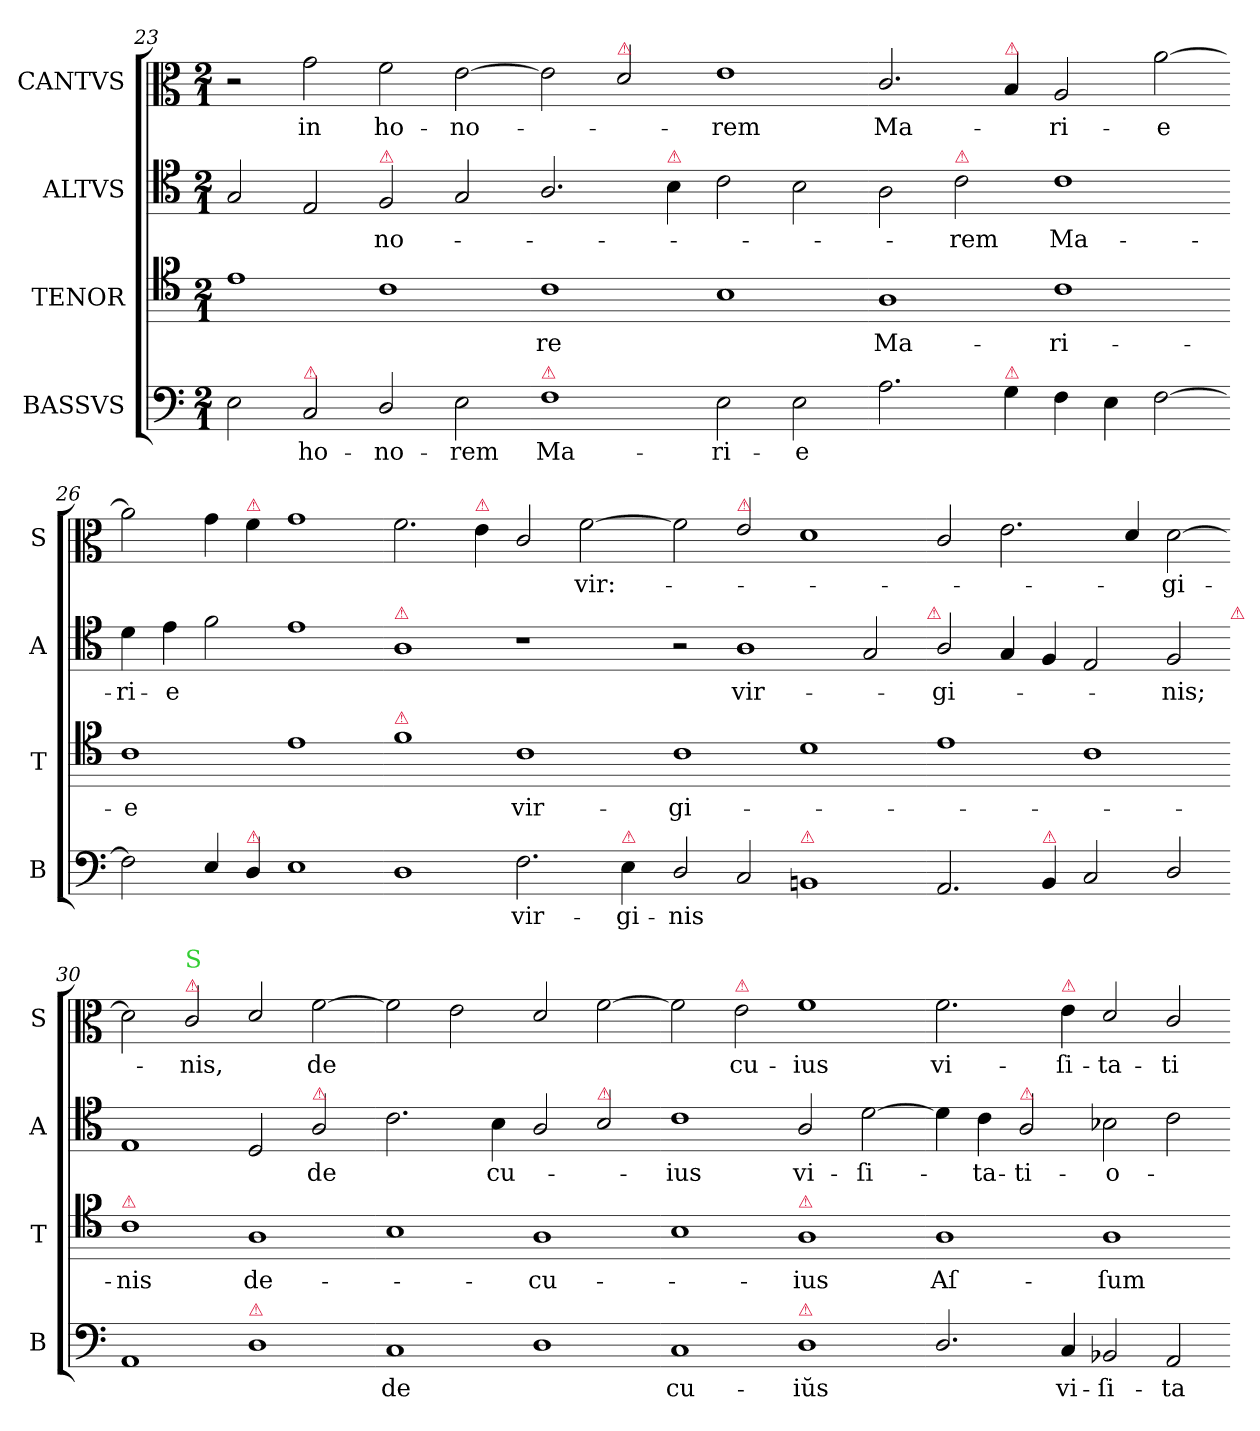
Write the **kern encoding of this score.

**kern	**text	**kern	**text	**kern	**text	**kern	**text
*part4	*part4	*part3	*part3	*part2	*part2	*part1	*part1
*staff4	*staff4	*staff3	*staff3	*staff2	*staff2	*staff1	*staff1
*I"BASSVS	*	*I"TENOR	*	*I"ALTVS	*	*I"CANTVS	*
*I'B	*	*I'T	*	*I'A	*	*I'S	*
*clefF4	*	*clefC5	*	*clefC4	*	*clefC3	*
*k[]	*	*k[]	*	*k[]	*	*k[]	*
*D:dor	*	*D:dor	*	*D:dor	*	*D:dor	*
*M2/1	*	*M2/1	*	*M2/1	*	*M2/1	*
=23	=23	=23	=23	=23	=23	=23	=23
2E\	.	1c	.	2G/	.	2r	.
!LO:TX:a:color=crimson:t=⚠	!	!	!	!	!	!	!
!	!	!	!	!	!	!	!LO:LY:i
2C/	ho-	.	.	2E/	.	2g\	in
!	!	!	!	!LO:TX:a:color=crimson:t=⚠	!	!	!
!	!	!	!	!	!LO:LY:i	!	!LO:LY:i
2D/	-no-	1A	.	2F/	-no-	2f\	ho-
!	!	!	!	!	!	!	!LO:LY:i
2E\	-rem	.	.	2G/	.	[2e\	-no-
=24-	=24-	=24-	=24-	=24-	=24-	=24-	=24-
!LO:TX:a:color=crimson:t=⚠	!	!	!	!	!	!	!
1F	Ma-	1A	-re	2.A/	.	2e\]	.
!	!	!	!	!	!	!LO:TX:a:color=crimson:t=⚠	!
.	.	.	.	.	.	2d/	.
!	!	!	!	!LO:TX:a:color=crimson:t=⚠	!	!	!
.	.	.	.	4B\	.	.	.
!	!	!	!	!	!	!	!LO:LY:i
2E\	-ri-	1G	.	2c\	.	1e	-rem
2E\	-e	.	.	2B\	.	.	.
=25-	=25-	=25-	=25-	=25-	=25-	=25-	=25-
2.A\	.	1F	Ma-	2A\	.	2.c/	Ma-
!	!	!	!	!LO:TX:a:color=crimson:t=⚠	!	!	!
!	!	!	!	!	!LO:LY:i	!	!
.	.	.	.	2c\	-rem	.	.
!	!	!	!	!	!	!LO:TX:a:color=crimson:t=⚠	!
!LO:TX:a:color=crimson:t=⚠	!	!	!	!	!	!	!
4G\	.	.	.	.	.	4B/	.
4F\	.	1A	-ri-	1c	Ma-	2A/	-ri-
4E\	.	.	.	.	.	.	.
[2F\	.	.	.	.	.	[2a\	-e
=26-	=26-	=26-	=26-	=26-	=26-	=26-	=26-
2F\]	.	1A	-e	4d\	-ri-	2a\]	.
.	.	.	.	4e\	-e	.	.
4E/	.	.	.	2f\	.	4g\	.
!	!	!	!	!	!	!LO:TX:a:color=crimson:t=⚠	!
!LO:TX:a:color=crimson:t=⚠	!	!	!	!	!	!	!
4D/	.	.	.	.	.	4f\	.
1E	.	1c	.	1e	.	1g	.
=27-	=27-	=27-	=27-	=27-	=27-	=27-	=27-
!	!	!	!	!LO:TX:a:color=crimson:t=⚠	!	!	!
!	!	!LO:TX:a:color=crimson:t=⚠	!	!	!	!	!
1D	.	1d	.	1A	.	2.f\	.
!	!	!	!	!	!	!LO:TX:a:color=crimson:t=⚠	!
.	.	.	.	.	.	4e\	.
2.F\	vir-	1A	vir-	1r	.	2c/	.
.	.	.	.	.	.	[2f\	vir:-
!LO:TX:a:color=crimson:t=⚠	!	!	!	!	!	!	!
4E\	-gi-	.	.	.	.	.	.
=28-	=28-	=28-	=28-	=28-	=28-	=28-	=28-
2D/	-nis	1A	-gi-	2r	.	2f\]	.
!	!	!	!	!	!	!LO:TX:a:color=crimson:t=⚠	!
2C/	.	.	.	1A	vir-	2e/	.
!LO:TX:a:color=crimson:t=⚠	!	!	!	!	!	!	!
1BBn	.	1B	.	.	.	1d	.
.	.	.	.	2G/	.	.	.
!	!	!	!	!LO:TX:a:color=crimson:t=⚠	!	!	!
=29-	=29-	=29-	=29-	=29-	=29-	=29-	=29-
2.AA/	.	1c	.	2A/	-gi-	2c/	.
.	.	.	.	4G/	.	2.e\	.
!LO:TX:a:color=crimson:t=⚠	!	!	!	!	!	!	!
4BB/	.	.	.	4F/	.	.	.
2C/	.	1A	.	2E/	.	.	.
.	.	.	.	.	.	4d/	.
2D/	.	.	.	2F/	-nis;	[2d\	-gi-
!	!	!	!	!LO:TX:a:color=crimson:t=⚠	!	!	!
=30-	=30-	=30-	=30-	=30-	=30-	=30-	=30-
!	!	!LO:TX:a:color=crimson:t=⚠	!	!	!	!	!
1AA	.	1A	-nis	1E	.	2d\]	.
!	!	!	!	!	!	!LO:TX:a:color=crimson:t=⚠	!
!	!	!	!	!	!	!LO:TX:a:color=limegreen:t=S	!
.	.	.	.	.	.	2c/	-nis,
!LO:TX:a:color=crimson:t=⚠	!	!	!	!	!	!	!
1D	.	1F	de-	2D/	.	2d/	.
!	!	!	!	!LO:TX:a:color=crimson:t=⚠	!	!	!
.	.	.	.	2A/	de	[2f\	de
=31-	=31-	=31-	=31-	=31-	=31-	=31-	=31-
1C	de	1G	.	2.c\	.	2f\]	.
.	.	.	.	.	.	2e\	.
.	.	.	.	4B\	cu-	.	.
1D	.	1F	-cu-	2A/	.	2d/	.
!	!	!	!	!LO:TX:a:color=crimson:t=⚠	!	!	!
.	.	.	.	2B/	.	[2f\	.
=32-	=32-	=32-	=32-	=32-	=32-	=32-	=32-
1C	cu-	1G	.	1c	-ius	2f\]	.
!	!	!	!	!	!	!LO:TX:a:color=crimson:t=⚠	!
.	.	.	.	.	.	2e\	cu-
!	!	!LO:TX:a:color=crimson:t=⚠	!	!	!	!	!
!LO:TX:a:color=crimson:t=⚠	!	!	!	!	!	!	!
1D	-iŭs	1F	-ius	2A/	vi-	1f	-ius
.	.	.	.	[2d\	-ſi-	.	.
=33-	=33-	=33-	=33-	=33-	=33-	=33-	=33-
2.D/	.	1F	Aſ-	4d\]	.	2.f\	vi-
.	.	.	.	4c\	-ta-	.	.
!	!	!	!	!LO:TX:a:color=crimson:t=⚠	!	!	!
.	.	.	.	2A/	-ti-	.	.
!	!	!	!	!	!	!LO:TX:a:color=crimson:t=⚠	!
4C/	vi-	.	.	.	.	4e\	-ſi-
2BB-X/	-ſi-	1F	-ſum-	2B-X\	-o-	2d/	-ta-
2AA/	-ta-	.	.	2c\	.	2c/	-ti-
=-	=-	=-	=-	=-	=-	=-	=-
*-	*-	*-	*-	*-	*-	*-	*-
